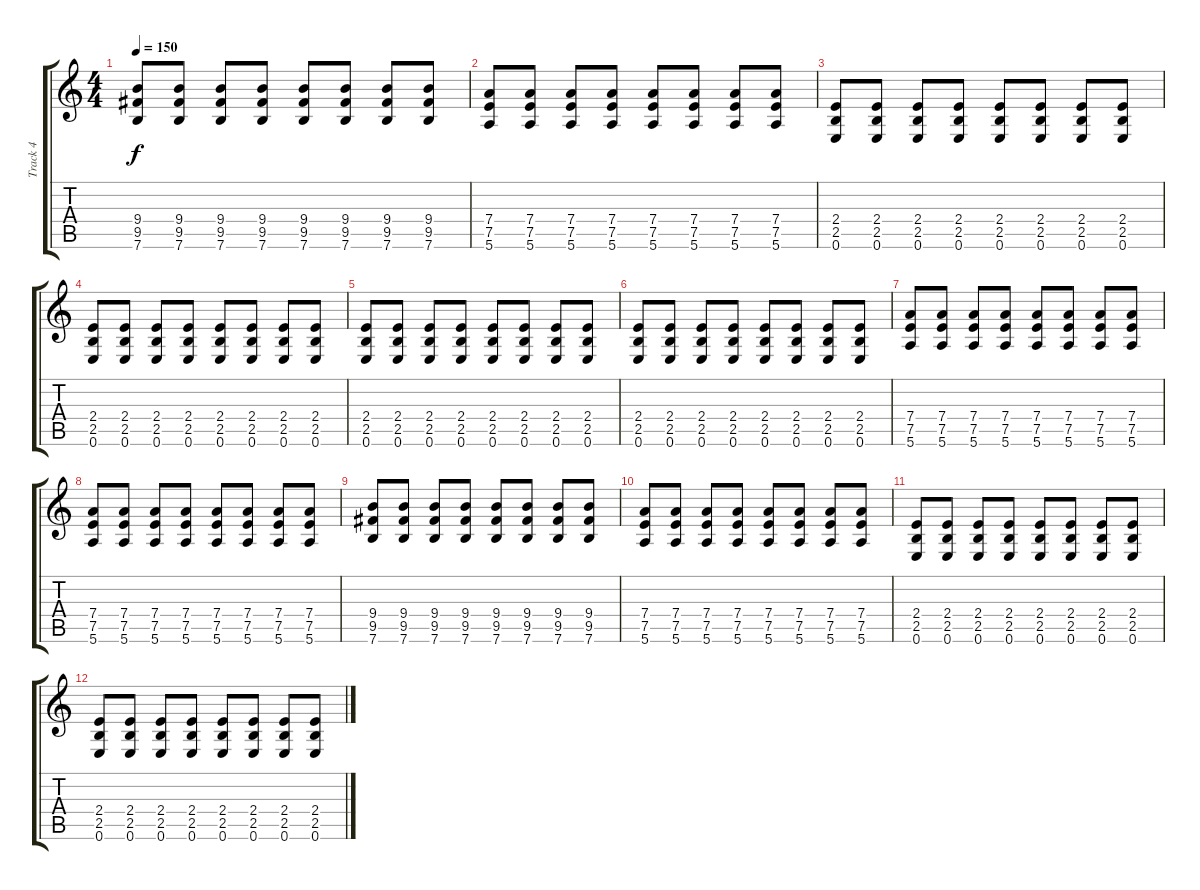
\track ("Track 4" "Track 4") {instrument acousticguitarsteel}
\staff {score tabs}
\tuning (E4 B3 G3 D3 A2 E2) {hide}
\ts (4 4)
\tempo 150
\clef g2
\ks c
(9.4 9.5 7.6).8{dy f} (9.4 9.5 7.6).8 (9.4 9.5 7.6).8 (9.4 9.5 7.6).8 (9.4 9.5 7.6).8 (9.4 9.5 7.6).8 (9.4 9.5 7.6).8 (9.4 9.5 7.6).8 |
(7.4 7.5 5.6).8 (7.4 7.5 5.6).8 (7.4 7.5 5.6).8 (7.4 7.5 5.6).8 (7.4 7.5 5.6).8 (7.4 7.5 5.6).8 (7.4 7.5 5.6).8 (7.4 7.5 5.6).8 |
(2.4 2.5 0.6).8 (2.4 2.5 0.6).8 (2.4 2.5 0.6).8 (2.4 2.5 0.6).8 (2.4 2.5 0.6).8 (2.4 2.5 0.6).8 (2.4 2.5 0.6).8 (2.4 2.5 0.6).8 |
(2.4 2.5 0.6).8 (2.4 2.5 0.6).8 (2.4 2.5 0.6).8 (2.4 2.5 0.6).8 (2.4 2.5 0.6).8 (2.4 2.5 0.6).8 (2.4 2.5 0.6).8 (2.4 2.5 0.6).8 |
(2.4 2.5 0.6).8 (2.4 2.5 0.6).8 (2.4 2.5 0.6).8 (2.4 2.5 0.6).8 (2.4 2.5 0.6).8 (2.4 2.5 0.6).8 (2.4 2.5 0.6).8 (2.4 2.5 0.6).8 |
(2.4 2.5 0.6).8 (2.4 2.5 0.6).8 (2.4 2.5 0.6).8 (2.4 2.5 0.6).8 (2.4 2.5 0.6).8 (2.4 2.5 0.6).8 (2.4 2.5 0.6).8 (2.4 2.5 0.6).8 |
(7.4 7.5 5.6).8 (7.4 7.5 5.6).8 (7.4 7.5 5.6).8 (7.4 7.5 5.6).8 (7.4 7.5 5.6).8 (7.4 7.5 5.6).8 (7.4 7.5 5.6).8 (7.4 7.5 5.6).8 |
(7.4 7.5 5.6).8 (7.4 7.5 5.6).8 (7.4 7.5 5.6).8 (7.4 7.5 5.6).8 (7.4 7.5 5.6).8 (7.4 7.5 5.6).8 (7.4 7.5 5.6).8 (7.4 7.5 5.6).8 |
(9.4 9.5 7.6).8 (9.4 9.5 7.6).8 (9.4 9.5 7.6).8 (9.4 9.5 7.6).8 (9.4 9.5 7.6).8 (9.4 9.5 7.6).8 (9.4 9.5 7.6).8 (9.4 9.5 7.6).8 |
(7.4 7.5 5.6).8 (7.4 7.5 5.6).8 (7.4 7.5 5.6).8 (7.4 7.5 5.6).8 (7.4 7.5 5.6).8 (7.4 7.5 5.6).8 (7.4 7.5 5.6).8 (7.4 7.5 5.6).8 |
(2.4 2.5 0.6).8 (2.4 2.5 0.6).8 (2.4 2.5 0.6).8 (2.4 2.5 0.6).8 (2.4 2.5 0.6).8 (2.4 2.5 0.6).8 (2.4 2.5 0.6).8 (2.4 2.5 0.6).8 |
(2.4 2.5 0.6).8 (2.4 2.5 0.6).8 (2.4 2.5 0.6).8 (2.4 2.5 0.6).8 (2.4 2.5 0.6).8 (2.4 2.5 0.6).8 (2.4 2.5 0.6).8 (2.4 2.5 0.6).8
